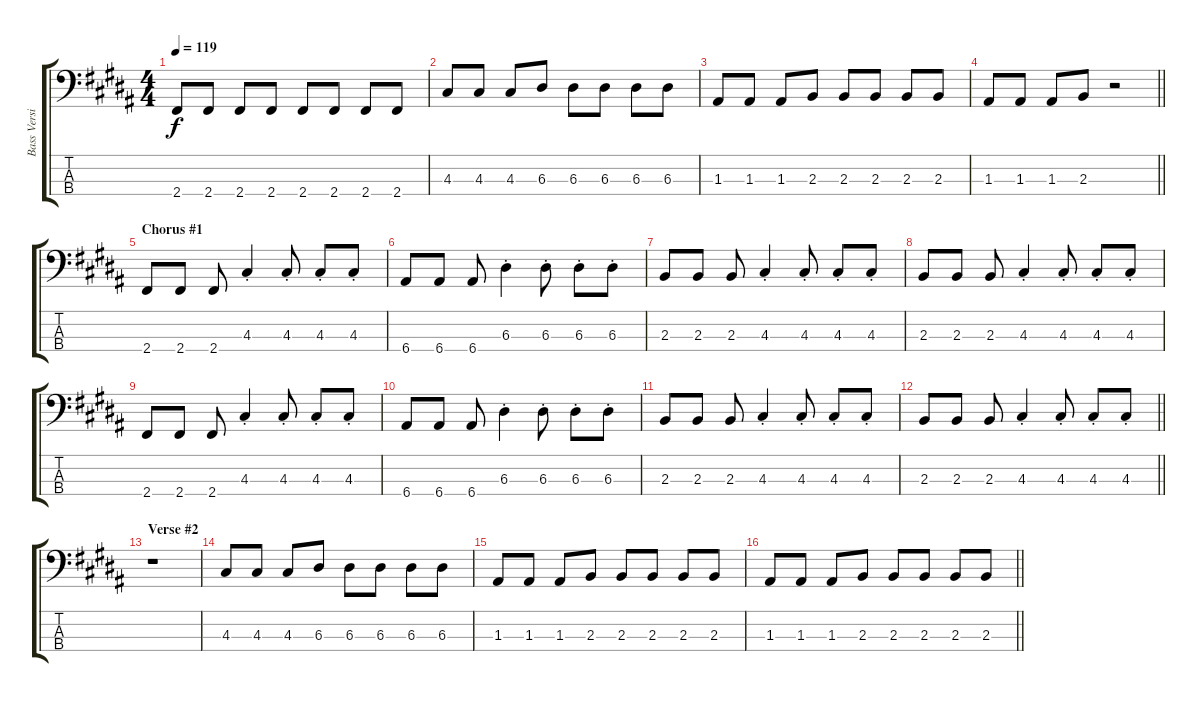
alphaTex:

\track ("Bass Version" "Bass Versi") {mute instrument electricbassfinger}
\staff {score tabs}
\tuning (G2 D2 A1 E1) {hide}
\ts (4 4)
\tempo 119
\clef f4
\ks b
2.4.8{dy f} 2.4.8 2.4.8 2.4.8 2.4.8 2.4.8 2.4.8 2.4.8 |
4.3.8 4.3.8 4.3.8 6.3.8 6.3.8 6.3.8 6.3.8 6.3.8 |
1.3.8 1.3.8 1.3.8 2.3.8 2.3.8 2.3.8 2.3.8 2.3.8 |
\barLineRight lightlight
1.3.8 1.3.8 1.3.8 2.3.8 r.2 |
\section ("" "Chorus #1")
2.4.8 2.4.8 2.4.8 4.3{st}.4 4.3{st}.8 4.3{st}.8 4.3{st}.8 |
6.4.8 6.4.8 6.4.8 6.3{st}.4 6.3{st}.8 6.3{st}.8 6.3{st}.8 |
2.3.8 2.3.8 2.3.8 4.3{st}.4 4.3{st}.8 4.3{st}.8 4.3{st}.8 |
2.3.8 2.3.8 2.3.8 4.3{st}.4 4.3{st}.8 4.3{st}.8 4.3{st}.8 |
2.4.8 2.4.8 2.4.8 4.3{st}.4 4.3{st}.8 4.3{st}.8 4.3{st}.8 |
6.4.8 6.4.8 6.4.8 6.3{st}.4 6.3{st}.8 6.3{st}.8 6.3{st}.8 |
2.3.8 2.3.8 2.3.8 4.3{st}.4 4.3{st}.8 4.3{st}.8 4.3{st}.8 |
\barLineRight lightlight
2.3.8 2.3.8 2.3.8 4.3{st}.4 4.3{st}.8 4.3{st}.8 4.3{st}.8 |
\section ("" "Verse #2")
r.1 |
4.3.8 4.3.8 4.3.8 6.3.8 6.3.8 6.3.8 6.3.8 6.3.8 |
1.3.8 1.3.8 1.3.8 2.3.8 2.3.8 2.3.8 2.3.8 2.3.8 |
\barLineRight lightlight
1.3.8 1.3.8 1.3.8 2.3.8 2.3.8 2.3.8 2.3.8 2.3.8
